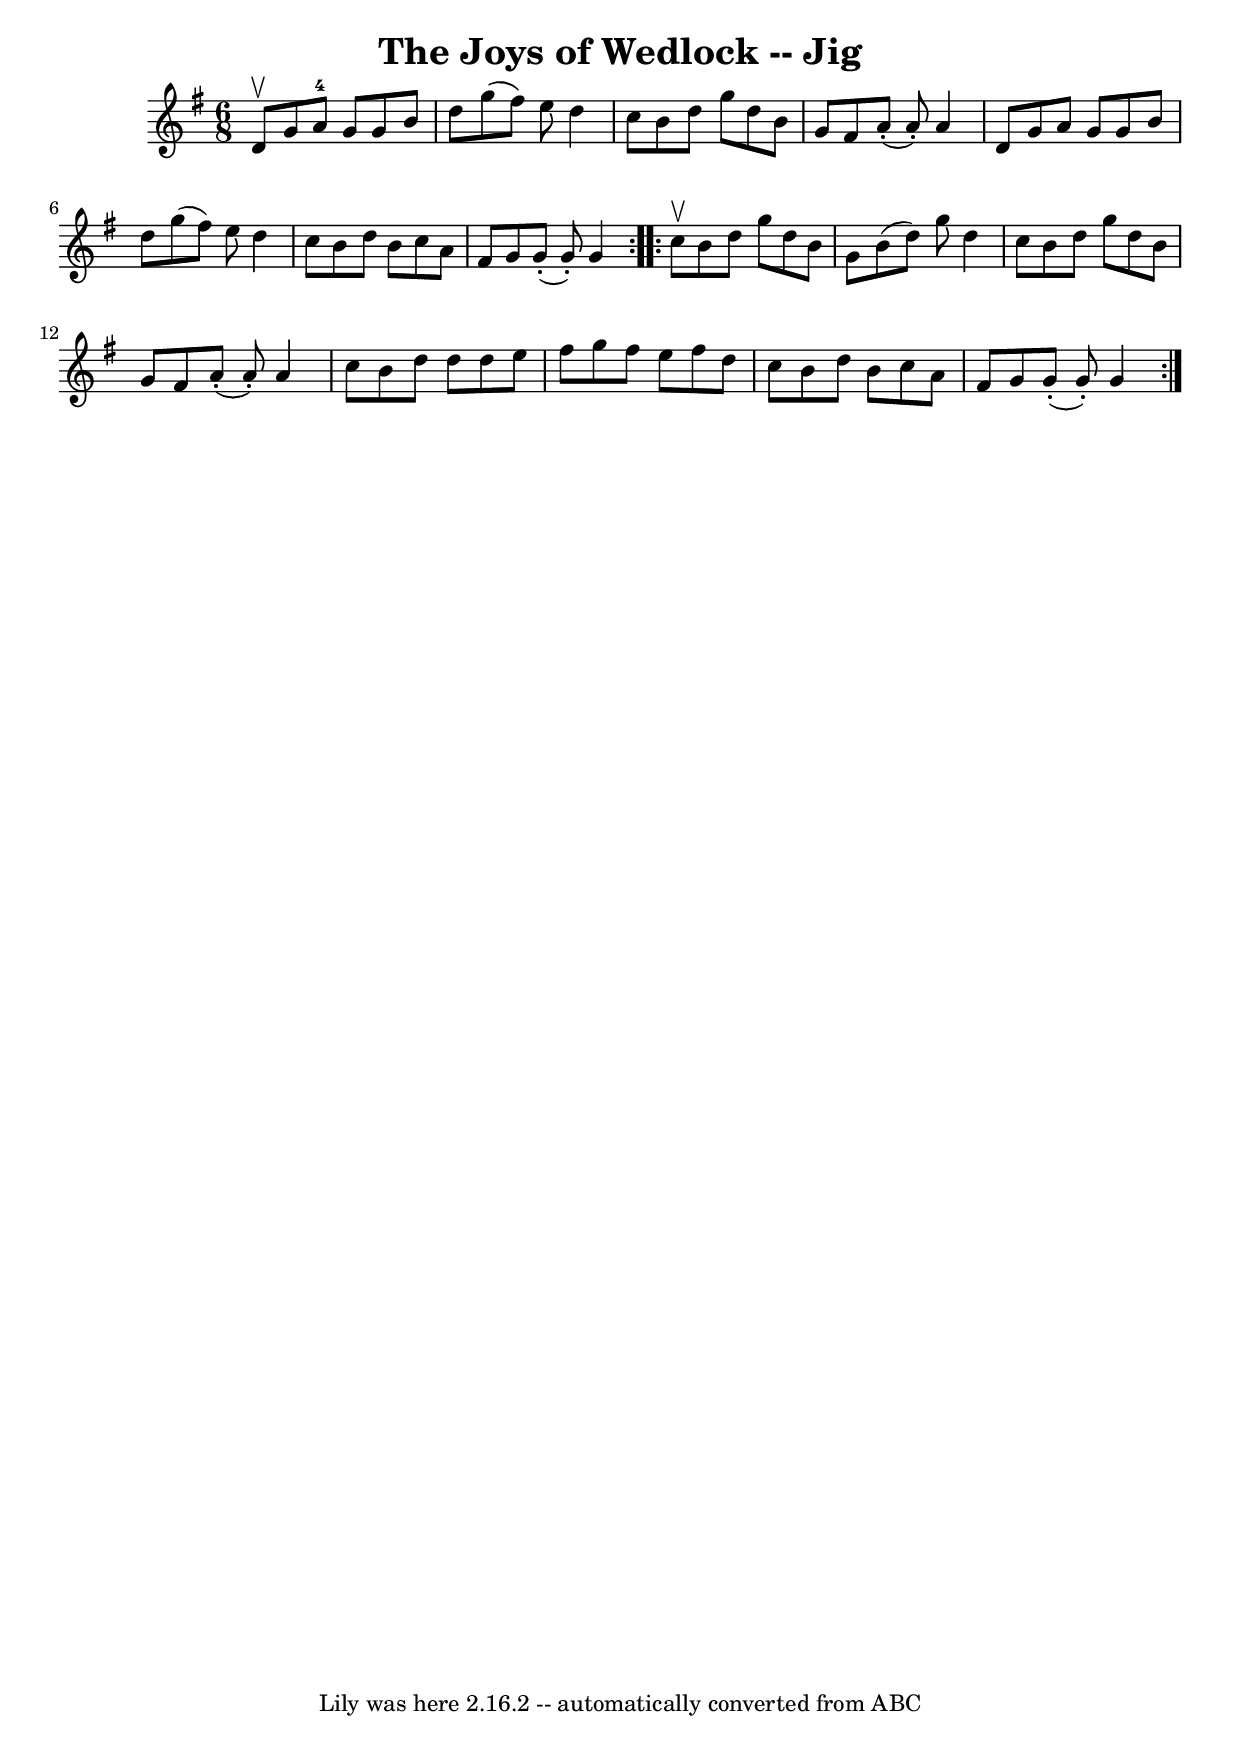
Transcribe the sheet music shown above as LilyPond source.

\version "2.16.2"
\include "Mammoth.ily"
\header {
  %% book = "Ryan's Mammoth Collection"
  crossRefNumber = "1"
  footnotes = "\\\\90 470"
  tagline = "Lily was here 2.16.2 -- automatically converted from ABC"
  title = "The Joys of Wedlock -- Jig"

}
voicedefault =  {



  \repeat volta 2 {

    \time 6/8 
    \key g \major
 d'8^\upbow |
    g'8 a'8-4 g'8 g'8 
    b'8 d''8    |
    g''8 (fis''8) e''8 d''4 c''8    
    |
    b'8 d''8 g''8 d''8 b'8 g'8    |
    fis'8      
    a'8 (-. a'8 -.) a'4 d'8    |
    g'8 a'8 g'8 g'8    
    b'8 d''8    |
    g''8 (fis''8) e''8 d''4 c''8    
    |
    b'8 d''8 b'8 c''8 a'8 fis'8    |
    g'8      
    g'8 (-. g'8 -.) g'4  
  }     
  \repeat volta 2 {
    c''8^\upbow |
    
    b'8 d''8 g''8 d''8 b'8 g'8    |
    b'8 (d''8) g''8 
    d''4 c''8    |
    b'8 d''8 g''8 d''8 b'8 g'8    
    |
    fis'8 a'8 (-. a'8 -.) a'4 c''8    |
    b'8    
    d''8 d''8 d''8 e''8 fis''8    |
    g''8 fis''8 e''8    
    fis''8 d''8 c''8    |
    b'8 d''8 b'8 c''8 a'8 fis'8 
    |
    g'8 g'8 (-. g'8 -.) g'4  
  }   

}

\score{
  <<

    \context Staff="default"
    {
      \voicedefault 
      
    }

  >>
  \layout {
    
  }
  \midi {
  }

}
